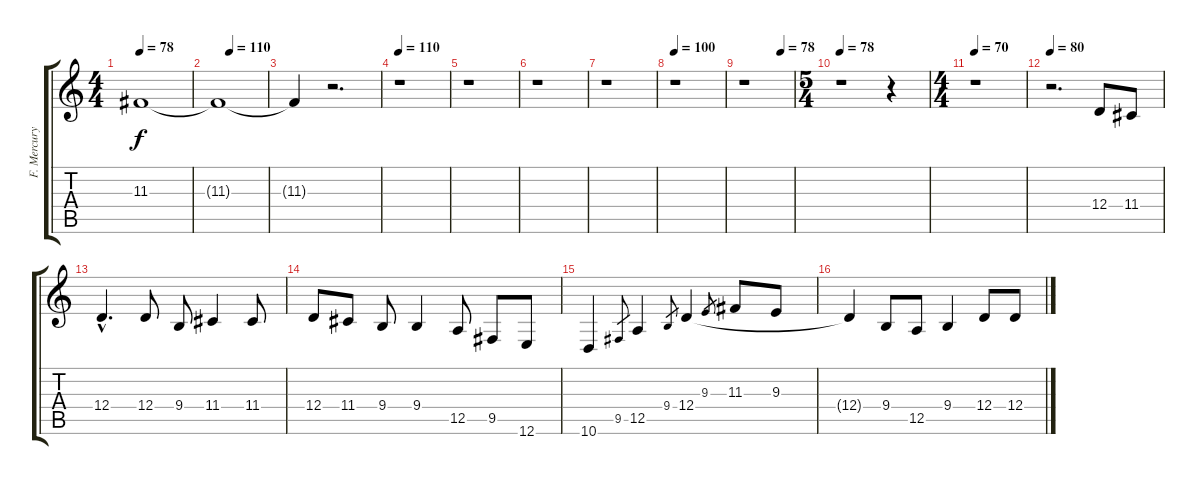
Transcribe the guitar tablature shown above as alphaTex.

\track ("F. Mercury" "F. Mercury") {instrument altosax}
\staff {score tabs}
\tuning (E4 B3 G3 D3 A2 E2) {hide}
\ts (4 4)
\tempo 78
\clef g2
\ks c
11.3.1{dy f} |
\tempo (110 0.25)
11.3{t}.1 |
11.3{t}.4 r.2{d} |
\tempo 110
r.1 |
r.1 |
r.1 |
r.1 |
\tempo 100
r.1 |
\tempo (78 0.75)
r.1 |
\ts (5 4)
\tempo 78
r.1 r.4 |
\ts (4 4)
\tempo 70
r.1 |
\tempo 80
r.2{d} 12.4.8 11.4.8 |
12.4{hac}.4{d} 12.4.8 9.4.8 11.4.4 11.4.8 |
12.4.8 11.4.8 9.4.8 9.4.4 12.5.8 9.5.8 12.6.8 |
10.6.4 9.5.8{gr} 12.5.4 9.4.8{gr} 12.4.4 9.3.8{gr} 11.3.8 9.3.8 |
12.4{t}.4 9.4.8 12.5.8 9.4.4 12.4.8 12.4.8
